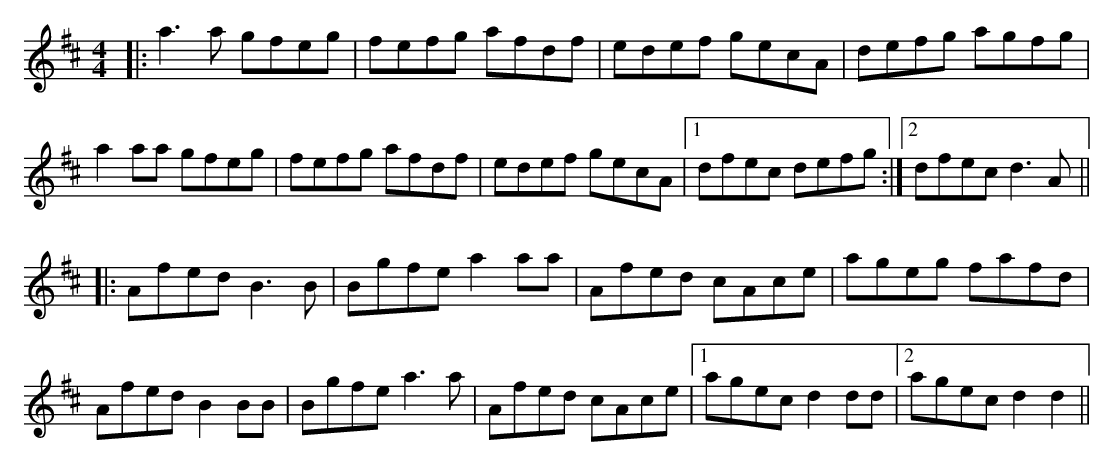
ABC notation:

X:1
M:4/4
K:D
|:a3 a gfeg|fefg afdf|edef gecA|defg agfg|
a2 aa gfeg|fefg afdf|edef gecA|1 dfec defg:|2 dfec d3 A||
|:Afed B3 B|Bgfe a2 aa|Afed cAce|ageg fafd|
Afed B2 BB|Bgfe a3 a|Afed cAce|1 agec d2 dd|2 agec d2 d2||
